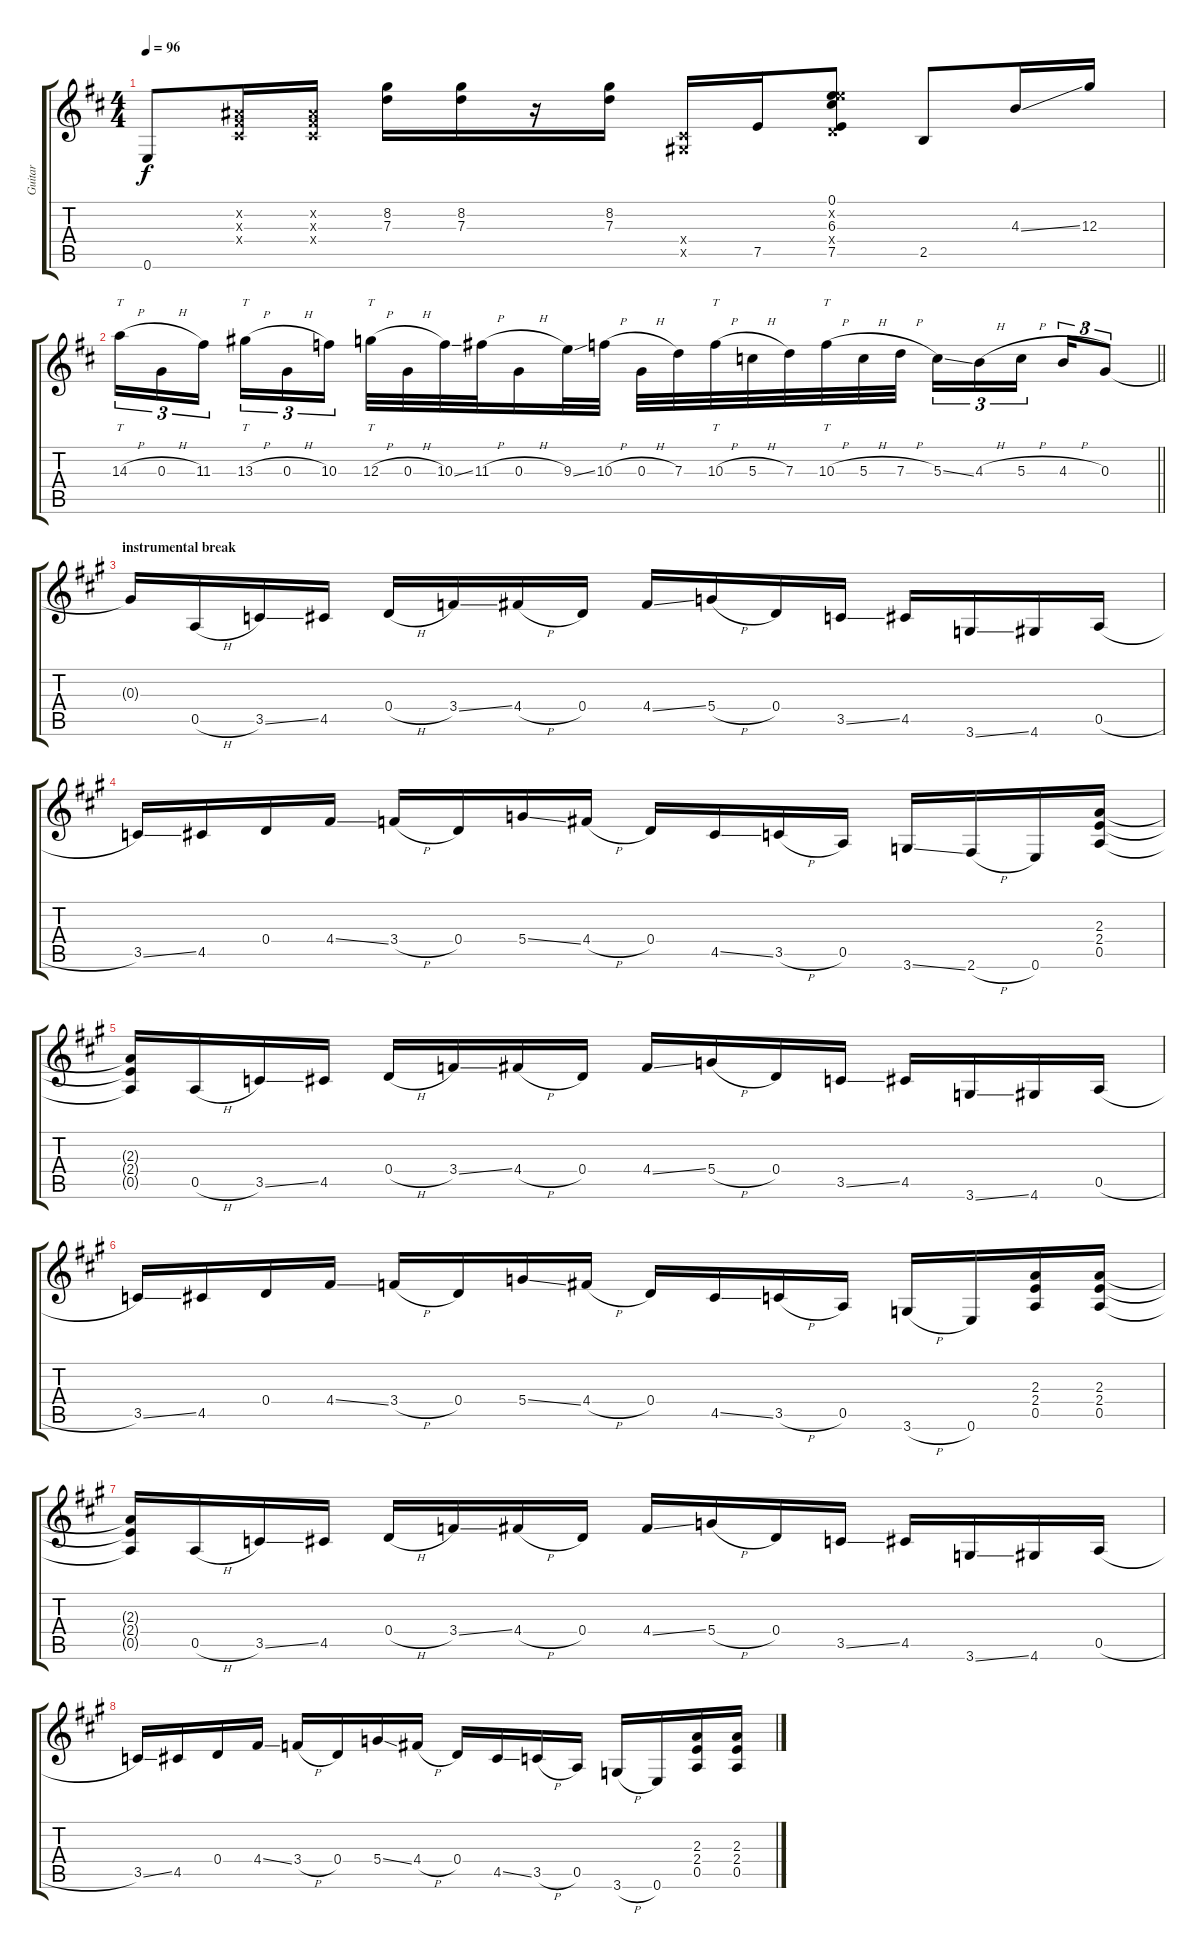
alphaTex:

\track ("Guitar" "Guitar") {instrument overdrivenguitar}
\staff {score tabs}
\tuning (E4 B3 G3 D3 A2 E2) {hide}
\ts (4 4)
\tempo 96
\clef g2
\ks d
0.6.8{dy f} (-1.2{x} -1.3{x} -1.4{x}).16 (-1.2{x} -1.3{x} -1.4{x}).16 (8.2 7.3).16 (8.2 7.3).16 r.16 (8.2 7.3).16 (-1.4{x} -1.5{x}).16 7.5.16 (0.1 5.2{x} 6.3 0.4{x} 7.5).8 2.5.8 4.3{ss}.16 12.3.16 |
\barLineRight lightlight
14.3{h}.16{tt tu (3 2)} 0.3{h}.16{tu (3 2)} 11.3.16{tu (3 2)} 13.3{h}.16{tt tu (3 2)} 0.3{h}.16{tu (3 2)} 10.3.16{tu (3 2)} 12.3{h}.32{tt} 0.3{h}.32 10.3{ss}.32 11.3{h}.32 0.3{h}.16 9.3{ss}.32 10.3{h}.32 0.3{h}.32 7.3.32 10.3{h}.32{tt} 5.3{h}.32 7.3.32 10.3{h}.32{tt} 5.3{h}.32 7.3{h}.32 5.3{ss}.16{tu (3 2)} 4.3{h}.16{tu (3 2)} 5.3{h}.16{tu (3 2)} 4.3{h}.16{tu (3 2)} 0.3.8{tu (3 2)} |
\section ("" "instrumental break")
\ks a
0.3{t}.16 0.5{h}.16 3.5{ss}.16 4.5.16 0.4{h}.16 3.4{ss}.16 4.4{h}.16 0.4.16 4.4{ss}.16 5.4{h}.16 0.4.16 3.5{ss}.16 4.5.16 3.6{ss}.16 4.6.16 0.5{h}.16 |
3.5{ss}.16 4.5.16 0.4.16 4.4{ss}.16 3.4{h}.16 0.4.16 5.4{ss}.16 4.4{h}.16 0.4.16 4.5{ss}.16 3.5{h}.16 0.5.16 3.6{ss}.16 2.6{h}.16 0.6.16 (2.3 2.4 0.5).16 |
(2.3{t} 2.4{t} 0.5{t}).16 0.5{h}.16 3.5{ss}.16 4.5.16 0.4{h}.16 3.4{ss}.16 4.4{h}.16 0.4.16 4.4{ss}.16 5.4{h}.16 0.4.16 3.5{ss}.16 4.5.16 3.6{ss}.16 4.6.16 0.5{h}.16 |
3.5{ss}.16 4.5.16 0.4.16 4.4{ss}.16 3.4{h}.16 0.4.16 5.4{ss}.16 4.4{h}.16 0.4.16 4.5{ss}.16 3.5{h}.16 0.5.16 3.6{h}.16 0.6.16 (2.3 2.4 0.5).16 (2.3 2.4 0.5).16 |
(2.3{t} 2.4{t} 0.5{t}).16 0.5{h}.16 3.5{ss}.16 4.5.16 0.4{h}.16 3.4{ss}.16 4.4{h}.16 0.4.16 4.4{ss}.16 5.4{h}.16 0.4.16 3.5{ss}.16 4.5.16 3.6{ss}.16 4.6.16 0.5{h}.16 |
3.5{ss}.16 4.5.16 0.4.16 4.4{ss}.16 3.4{h}.16 0.4.16 5.4{ss}.16 4.4{h}.16 0.4.16 4.5{ss}.16 3.5{h}.16 0.5.16 3.6{h}.16 0.6.16 (2.3 2.4 0.5).16 (2.3 2.4 0.5).16
